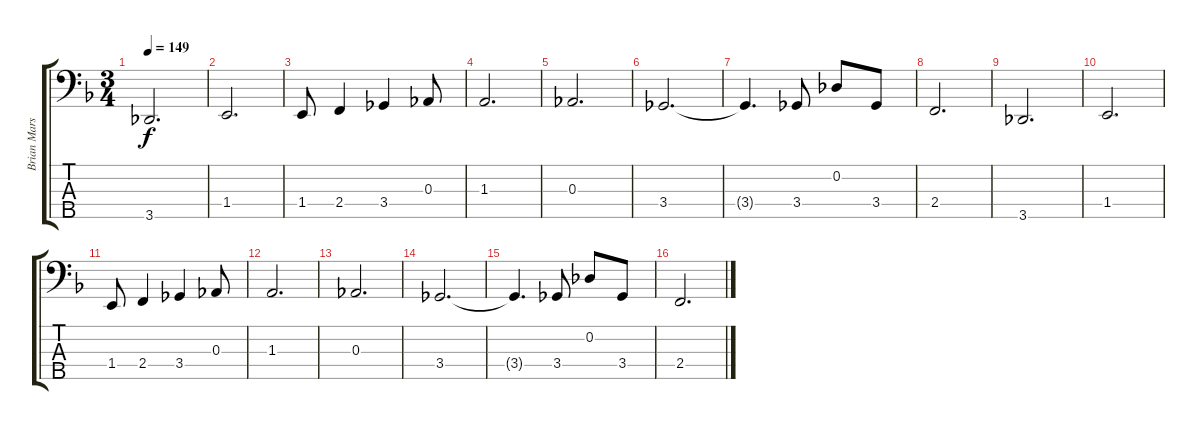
\track ("Brian Marshall" "Brian Mars") {instrument electricbassfinger}
\staff {score tabs}
\tuning (Gb2 Db2 Ab1 Eb1 Bb0) {hide}
\ts (3 4)
\tempo 149
\clef f4
\ks dminor
3.5.2{d dy f} |
1.4.2{d} |
1.4.8 2.4.4 3.4.4 0.3.8 |
1.3.2{d} |
0.3.2{d} |
3.4.2{d} |
3.4{t}.4{d} 3.4.8 0.2.8 3.4.8 |
2.4.2{d} |
3.5.2{d} |
1.4.2{d} |
1.4.8 2.4.4 3.4.4 0.3.8 |
1.3.2{d} |
0.3.2{d} |
3.4.2{d} |
3.4{t}.4{d} 3.4.8 0.2.8 3.4.8 |
2.4.2{d}
